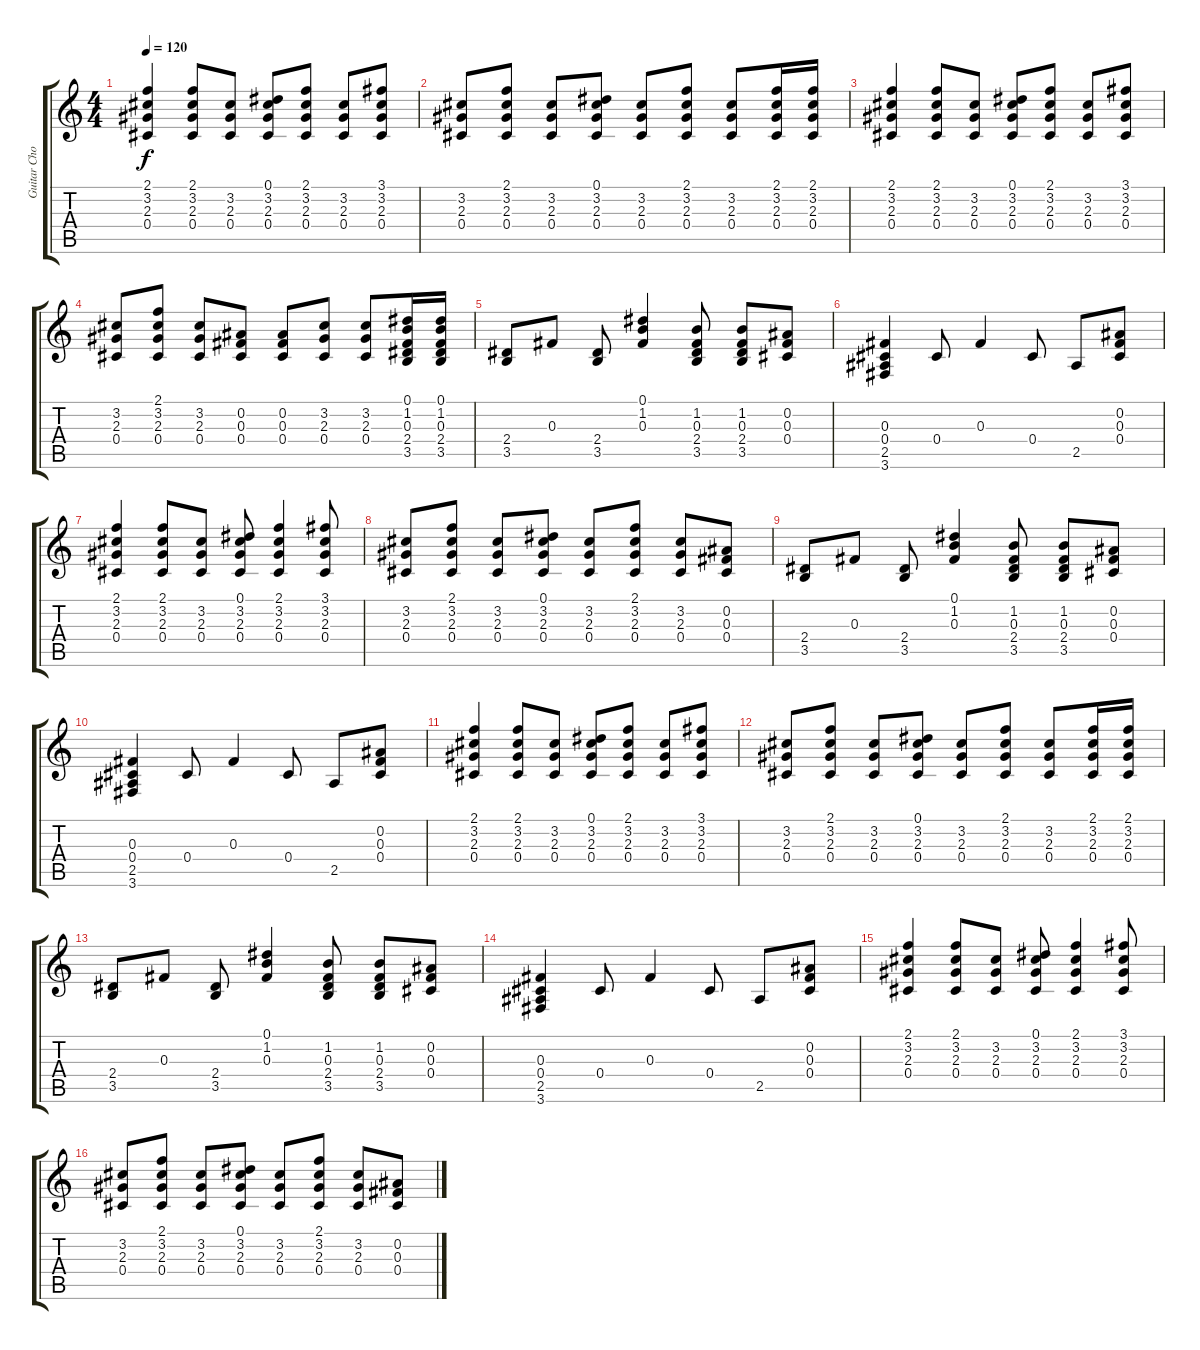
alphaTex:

\track ("Guitar Chorus (Duff)" "Guitar Cho") {instrument acousticguitarnylon}
\staff {score tabs}
\tuning (Eb4 Bb3 Gb3 Db3 Ab2 Eb2) {hide}
\ts (4 4)
\tempo 120
\clef g2
\ks c
(2.1 3.2 2.3 0.4).4{dy f} (2.1 3.2 2.3 0.4).8 (3.2 2.3 0.4).8 (0.1 3.2 2.3 0.4).8 (2.1 3.2 2.3 0.4).8 (3.2 2.3 0.4).8 (3.1 3.2 2.3 0.4).8 |
(3.2 2.3 0.4).8 (2.1 3.2 2.3 0.4).8 (3.2 2.3 0.4).8 (0.1 3.2 2.3 0.4).8 (3.2 2.3 0.4).8 (2.1 3.2 2.3 0.4).8 (3.2 2.3 0.4).8 (2.1 3.2 2.3 0.4).16 (2.1 3.2 2.3 0.4).16 |
(2.1 3.2 2.3 0.4).4 (2.1 3.2 2.3 0.4).8 (3.2 2.3 0.4).8 (0.1 3.2 2.3 0.4).8 (2.1 3.2 2.3 0.4).8 (3.2 2.3 0.4).8 (3.1 3.2 2.3 0.4).8 |
(3.2 2.3 0.4).8 (2.1 3.2 2.3 0.4).8 (3.2 2.3 0.4).8 (0.2 0.3 0.4).8 (0.2 0.3 0.4).8 (3.2 2.3 0.4).8 (3.2 2.3 0.4).8 (0.1 1.2 0.3 2.4 3.5).16 (0.1 1.2 0.3 2.4 3.5).16 |
(2.4 3.5).8 0.3.8 (2.4 3.5).8 (0.1 1.2 0.3).4 (1.2 0.3 2.4 3.5).8 (1.2 0.3 2.4 3.5).8 (0.2 0.3 0.4).8 |
(0.3 0.4 2.5 3.6).4 0.4.8 0.3.4 0.4.8 2.5.8 (0.2 0.3 0.4).8 |
(2.1 3.2 2.3 0.4).4 (2.1 3.2 2.3 0.4).8 (3.2 2.3 0.4).8 (0.1 3.2 2.3 0.4).8 (2.1 3.2 2.3 0.4).4 (3.1 3.2 2.3 0.4).8 |
(3.2 2.3 0.4).8 (2.1 3.2 2.3 0.4).8 (3.2 2.3 0.4).8 (0.1 3.2 2.3 0.4).8 (3.2 2.3 0.4).8 (2.1 3.2 2.3 0.4).8 (3.2 2.3 0.4).8 (0.2 0.3 0.4).8 |
(2.4 3.5).8 0.3.8 (2.4 3.5).8 (0.1 1.2 0.3).4 (1.2 0.3 2.4 3.5).8 (1.2 0.3 2.4 3.5).8 (0.2 0.3 0.4).8 |
(0.3 0.4 2.5 3.6).4 0.4.8 0.3.4 0.4.8 2.5.8 (0.2 0.3 0.4).8 |
(2.1 3.2 2.3 0.4).4 (2.1 3.2 2.3 0.4).8 (3.2 2.3 0.4).8 (0.1 3.2 2.3 0.4).8 (2.1 3.2 2.3 0.4).8 (3.2 2.3 0.4).8 (3.1 3.2 2.3 0.4).8 |
(3.2 2.3 0.4).8 (2.1 3.2 2.3 0.4).8 (3.2 2.3 0.4).8 (0.1 3.2 2.3 0.4).8 (3.2 2.3 0.4).8 (2.1 3.2 2.3 0.4).8 (3.2 2.3 0.4).8 (2.1 3.2 2.3 0.4).16 (2.1 3.2 2.3 0.4).16 |
(2.4 3.5).8 0.3.8 (2.4 3.5).8 (0.1 1.2 0.3).4 (1.2 0.3 2.4 3.5).8 (1.2 0.3 2.4 3.5).8 (0.2 0.3 0.4).8 |
(0.3 0.4 2.5 3.6).4 0.4.8 0.3.4 0.4.8 2.5.8 (0.2 0.3 0.4).8 |
(2.1 3.2 2.3 0.4).4 (2.1 3.2 2.3 0.4).8 (3.2 2.3 0.4).8 (0.1 3.2 2.3 0.4).8 (2.1 3.2 2.3 0.4).4 (3.1 3.2 2.3 0.4).8 |
(3.2 2.3 0.4).8 (2.1 3.2 2.3 0.4).8 (3.2 2.3 0.4).8 (0.1 3.2 2.3 0.4).8 (3.2 2.3 0.4).8 (2.1 3.2 2.3 0.4).8 (3.2 2.3 0.4).8 (0.2 0.3 0.4).8
